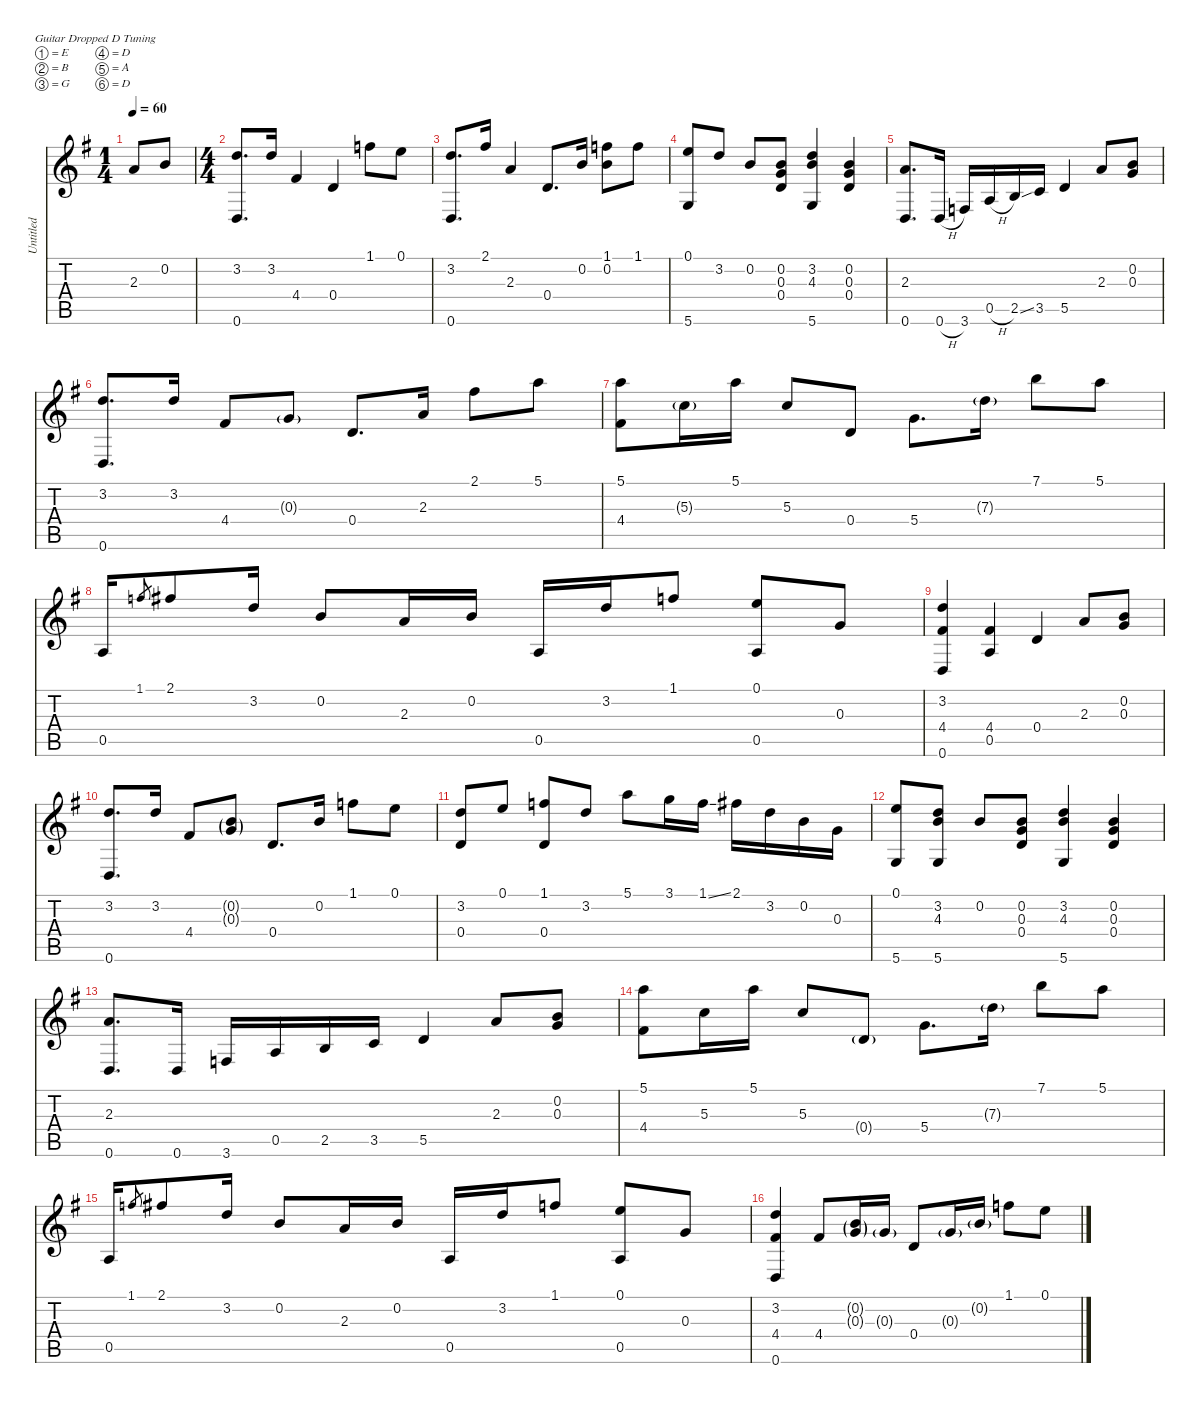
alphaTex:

\defaultSystemsLayout 4
\hideDynamics
\bracketExtendMode nobrackets
\otherSystemsTrackNameOrientation horizontal
\track ("Untitled" "Untitled") {instrument acousticguitarnylon}
\staff {score tabs}
\tuning (E4 B3 G3 D3 A2 D2)
\ts (1 4)
\tempo 60
\clef g2
\ks g
2.3{acc forcenatural}.8{dy mf instrument acousticguitarnylon beam Up} 0.2{acc forcenatural}.8{beam Up} |
\ts (4 4)
(3.2{acc forcenatural} 0.6{acc forcenatural}).8{d beam Up} 3.2{acc forcenatural}.16{beam Up} 4.4{acc #}.4{beam Up} 0.4{acc forcenatural}.4{beam Up} 1.1{acc forcenatural}.8{beam Down} 0.1{acc forcenatural}.8{beam Down} |
(3.2{acc forcenatural} 0.6{acc forcenatural}).8{d beam Up} 2.1{acc #}.16{beam Up} 2.3{acc forcenatural}.4{beam Up} 0.4{acc forcenatural}.8{d beam Up} 0.2{acc forcenatural}.16{beam Up} (1.1{acc forcenatural} 0.2{acc forcenatural}).8{beam Down} 1.1{acc forcenatural}.8{beam Down} |
(0.1{acc forcenatural} 5.6{acc forcenatural}).8{beam Up} 3.2{acc forcenatural}.8{beam Up} 0.2{acc forcenatural}.8{beam Up} (0.2{acc forcenatural} 0.3{acc forcenatural} 0.4{acc forcenatural}).8{beam Up} (3.2{acc forcenatural} 4.3{acc forcenatural} 5.6{acc forcenatural}).4{beam Up} (0.2{acc forcenatural} 0.3{acc forcenatural} 0.4{acc forcenatural}).4{beam Up} |
(2.3{acc forcenatural} 0.6{acc forcenatural}).8{d beam Up} 0.6{h acc forcenatural}.16{beam Up} 3.6{acc forcenatural}.16{beam Up} 0.5{h acc forcenatural}.16{beam Up} 2.5{ss acc forcenatural}.16{beam Up} 3.5{acc forcenatural}.16{beam Up} 5.5{acc forcenatural}.4{beam Up} 2.3{acc forcenatural}.8{beam Up} (0.2{acc forcenatural} 0.3{acc forcenatural}).8{beam Up} |
(3.2{acc forcenatural} 0.6{acc forcenatural}).8{d beam Up} 3.2{acc forcenatural}.16{beam Up} 4.4{acc #}.8{beam Up} 0.3{g acc forcenatural}.8{beam Up} 0.4{acc forcenatural}.8{d beam Up} 2.3{acc forcenatural}.16{beam Up} 2.1{acc #}.8{beam Down} 5.1{acc forcenatural}.8{beam Down} |
(5.1{acc forcenatural} 4.4{acc #}).8{beam Down} 5.3{g acc forcenatural}.16{beam Down} 5.1{acc forcenatural}.16{beam Down} 5.3{acc forcenatural}.8{beam Up} 0.4{acc forcenatural}.8{beam Up} 5.4{acc forcenatural}.8{d beam Down} 7.3{g acc forcenatural}.16{beam Down} 7.1{acc forcenatural}.8{beam Down} 5.1{acc forcenatural}.8{beam Down} |
0.5{acc forcenatural}.16{beam Up} 1.1{acc forcenatural}.8{gr beam Up} 2.1{acc #}.8{beam Up} 3.2{acc forcenatural}.16{beam Up} 0.2{acc forcenatural}.8{beam Up} 2.3{acc forcenatural}.16{beam Up} 0.2{acc forcenatural}.16{beam Up} 0.5{acc forcenatural}.16{beam Up} 3.2{acc forcenatural}.16{beam Up} 1.1{acc forcenatural}.8{beam Up} (0.1{acc forcenatural} 0.5{acc forcenatural}).8{beam Up} 0.3{acc forcenatural}.8{beam Up} |
(3.2{acc forcenatural} 4.4{acc #} 0.6{acc forcenatural}).4{beam Up} (4.4{acc #} 0.5{acc forcenatural}).4{beam Up} 0.4{acc forcenatural}.4{beam Up} 2.3{acc forcenatural}.8{beam Up} (0.2{acc forcenatural} 0.3{acc forcenatural}).8{beam Up} |
(3.2{acc forcenatural} 0.6{acc forcenatural}).8{d beam Up} 3.2{acc forcenatural}.16{beam Up} 4.4{acc #}.8{beam Up} (0.2{g acc forcenatural} 0.3{g acc forcenatural}).8{beam Up} 0.4{acc forcenatural}.8{d beam Up} 0.2{acc forcenatural}.16{beam Up} 1.1{acc forcenatural}.8{beam Down} 0.1{acc forcenatural}.8{beam Down} |
(3.2{acc forcenatural} 0.4{acc forcenatural}).8{beam Up} 0.1{acc forcenatural}.8{beam Up} (1.1{acc forcenatural} 0.4{acc forcenatural}).8{beam Up} 3.2{acc forcenatural}.8{beam Up} 5.1{acc forcenatural}.8{beam Down} 3.1{acc forcenatural}.16{beam Down} 1.1{ss acc forcenatural}.16{beam Down} 2.1{acc #}.16{beam Down} 3.2{acc forcenatural}.16{beam Down} 0.2{acc forcenatural}.16{beam Down} 0.3{acc forcenatural}.16{beam Down} |
(0.1{acc forcenatural} 5.6{acc forcenatural}).8{beam Up} (3.2{acc forcenatural} 4.3{acc forcenatural} 5.6{acc forcenatural}).8{beam Up} 0.2{acc forcenatural}.8{beam Up} (0.2{acc forcenatural} 0.3{acc forcenatural} 0.4{acc forcenatural}).8{beam Up} (3.2{acc forcenatural} 4.3{acc forcenatural} 5.6{acc forcenatural}).4{beam Up} (0.2{acc forcenatural} 0.3{acc forcenatural} 0.4{acc forcenatural}).4{beam Up} |
(2.3{acc forcenatural} 0.6{acc forcenatural}).8{d beam Up} 0.6{acc forcenatural}.16{beam Up} 3.6{acc forcenatural}.16{beam Up} 0.5{acc forcenatural}.16{beam Up} 2.5{acc forcenatural}.16{beam Up} 3.5{acc forcenatural}.16{beam Up} 5.5{acc forcenatural}.4{beam Up} 2.3{acc forcenatural}.8{beam Up} (0.2{acc forcenatural} 0.3{acc forcenatural}).8{beam Up} |
(5.1{acc forcenatural} 4.4{acc #}).8{beam Down} 5.3{acc forcenatural}.16{beam Down} 5.1{acc forcenatural}.16{beam Down} 5.3{acc forcenatural}.8{beam Up} 0.4{g acc forcenatural}.8{beam Up} 5.4{acc forcenatural}.8{d beam Down} 7.3{g acc forcenatural}.16{beam Down} 7.1{acc forcenatural}.8{beam Down} 5.1{acc forcenatural}.8{beam Down} |
0.5{acc forcenatural}.16{beam Up} 1.1{acc forcenatural}.8{gr beam Up} 2.1{acc #}.8{beam Up} 3.2{acc forcenatural}.16{beam Up} 0.2{acc forcenatural}.8{beam Up} 2.3{acc forcenatural}.16{beam Up} 0.2{acc forcenatural}.16{beam Up} 0.5{acc forcenatural}.16{beam Up} 3.2{acc forcenatural}.16{beam Up} 1.1{acc forcenatural}.8{beam Up} (0.1{acc forcenatural} 0.5{acc forcenatural}).8{beam Up} 0.3{acc forcenatural}.8{beam Up} |
(3.2{acc forcenatural} 4.4{acc #} 0.6{acc forcenatural}).4{beam Up} 4.4{acc #}.8{beam Up} (0.2{g acc forcenatural} 0.3{g acc forcenatural}).16{beam Up} 0.3{g acc forcenatural}.16{beam Up} 0.4{acc forcenatural}.8{beam Up} 0.3{g acc forcenatural}.16{beam Up} 0.2{g acc forcenatural}.16{beam Up} 1.1{acc forcenatural}.8{beam Down} 0.1{acc forcenatural}.8{beam Down}
